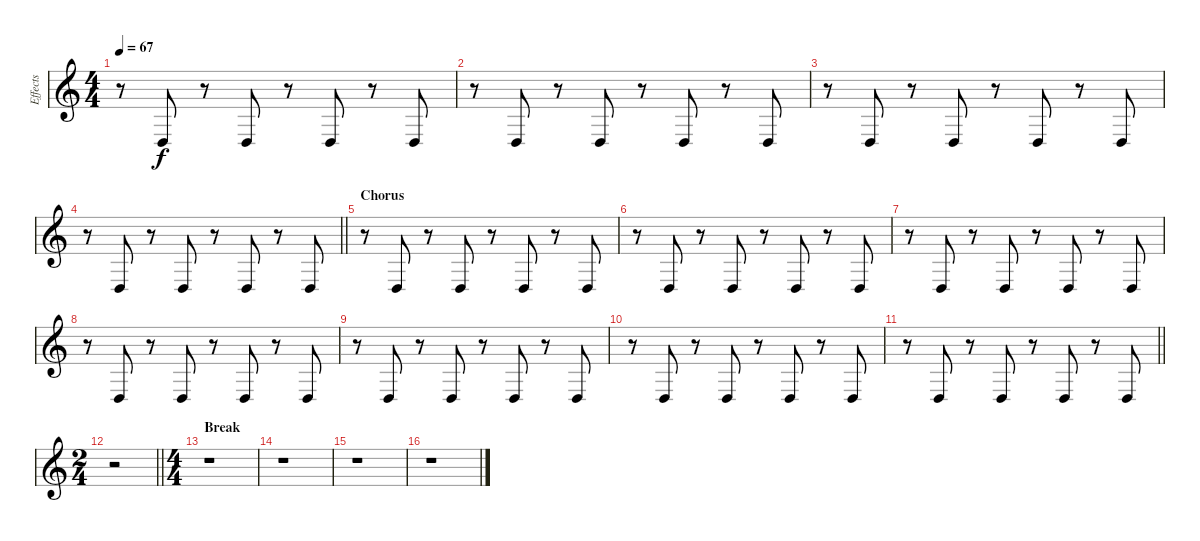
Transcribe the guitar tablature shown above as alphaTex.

\track ("Effects" "Effects") {instrument applause}
\staff {score}
\tuning (E4 B3 G3 D3 A2 D2) {hide}
\ts (4 4)
\tempo 67
\clef g2
\ks c
r.8{dy f} 0.4.8 r.8 0.4.8 r.8 0.4.8 r.8 0.4.8 |
r.8 0.4.8 r.8 0.4.8 r.8 0.4.8 r.8 0.4.8 |
r.8 0.4.8 r.8 0.4.8 r.8 0.4.8 r.8 0.4.8 |
\barLineRight lightlight
r.8 0.4.8 r.8 0.4.8 r.8 0.4.8 r.8 0.4.8 |
\section ("" "Chorus")
r.8 0.4.8 r.8 0.4.8 r.8 0.4.8 r.8 0.4.8 |
r.8 0.4.8 r.8 0.4.8 r.8 0.4.8 r.8 0.4.8 |
r.8 0.4.8 r.8 0.4.8 r.8 0.4.8 r.8 0.4.8 |
r.8 0.4.8 r.8 0.4.8 r.8 0.4.8 r.8 0.4.8 |
r.8 0.4.8 r.8 0.4.8 r.8 0.4.8 r.8 0.4.8 |
r.8 0.4.8 r.8 0.4.8 r.8 0.4.8 r.8 0.4.8 |
\barLineRight lightlight
r.8 0.4.8 r.8 0.4.8 r.8 0.4.8 r.8 0.4.8 |
\ts (2 4)
\barLineRight lightlight
r.2 |
\ts (4 4)
\section ("" "Break")
r.1 |
r.1 |
r.1 |
r.1
